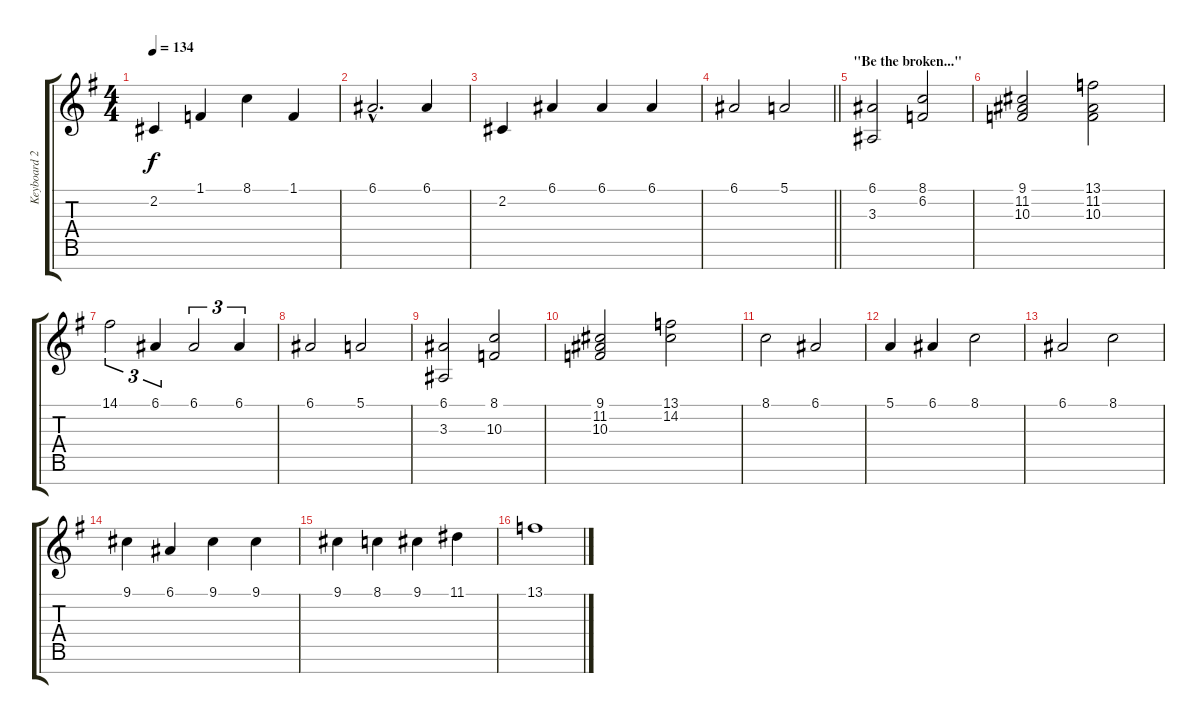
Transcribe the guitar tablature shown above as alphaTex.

\track ("Keyboard 2 - Brat/Shagrath" "Keyboard 2") {instrument stringensemble1}
\staff {score tabs}
\tuning (E4 B3 G3 D3 A2 E2 B1) {hide}
\ts (4 4)
\tempo 134
\clef g2
\ks g
2.2.4{dy f} 1.1.4 8.1.4 1.1.4 |
6.1{hac}.2{d} 6.1.4 |
2.2.4 6.1.4 6.1.4 6.1.4 |
\barLineRight lightlight
6.1.2 5.1.2 |
\section ("" "\"Be the broken...\"")
(6.1 3.3).2 (8.1 6.2).2 |
(9.1 11.2 10.3).2 (13.1 11.2 10.3).2 |
14.1.2{tu (3 2)} 6.1.4{tu (3 2)} 6.1.2{tu (3 2)} 6.1.4{tu (3 2)} |
6.1.2 5.1.2 |
(6.1 3.3).2 (8.1 10.3).2 |
(9.1 11.2 10.3).2 (13.1 14.2).2 |
8.1.2 6.1.2 |
5.1.4 6.1.4 8.1.2 |
6.1.2 8.1.2 |
9.1.4 6.1.4 9.1.4 9.1.4 |
9.1.4 8.1.4 9.1.4 11.1.4 |
13.1.1
